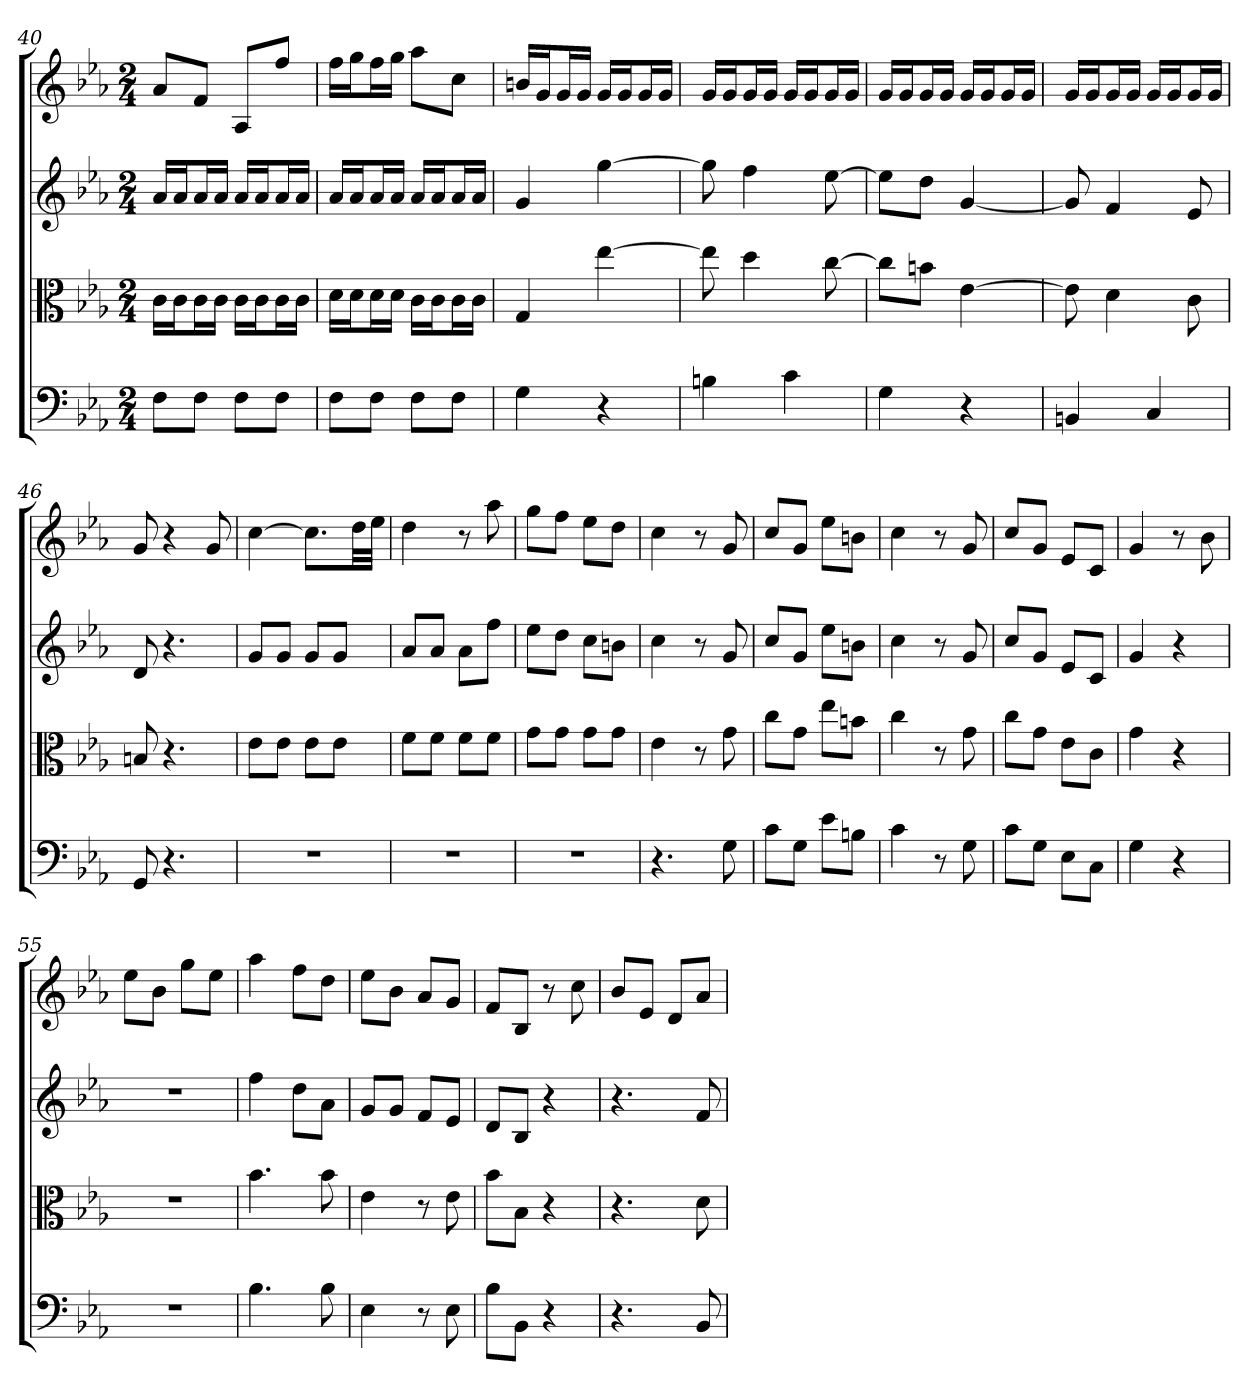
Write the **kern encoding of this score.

**kern	**kern	**kern	**kern
*part4	*part3	*part2	*part1
*staff4	*staff3	*staff2	*staff1
*clefF4	*clefC3	*	*
*k[b-e-a-]	*k[b-e-a-]	*k[b-e-a-]	*k[b-e-a-]
*E-:	*E-:	*E-:	*E-:
*M2/4	*M2/4	*M2/4	*M2/4
=40	=40	=40	=40
8F\L	16c\LL	16a-LL	8a-L
.	16c\J	16a-J	.
8F\J	16c\L	16a-L	8fJ
.	16c\JJ	16a-JJ	.
8F\L	16c\LL	16a-LL	8A-L
.	16c\J	16a-J	.
8F\J	16c\L	16a-L	8ffJ
.	16c\JJ	16a-JJ	.
=41	=41	=41	=41
8F\L	16d\LL	16a-LL	16ffLL
.	16d\J	16a-J	16ggJ
8F\J	16d\L	16a-L	16ffL
.	16d\JJ	16a-JJ	16ggJJ
8F\L	16c\LL	16a-LL	8aa-L
.	16c\J	16a-J	.
8F\J	16c\L	16a-L	8ccJ
.	16c\JJ	16a-JJ	.
=42	=42	=42	=42
4G	4G	4g	16bnLL
.	.	.	16gJ
.	.	.	16gL
.	.	.	16gJJ
4r	[4ee-	[4gg	16gLL
.	.	.	16gJ
.	.	.	16gL
.	.	.	16gJJ
=43	=43	=43	=43
4Bn	8ee-]	8gg]	16gLL
.	.	.	16gJ
.	4dd	4ff	16gL
.	.	.	16gJJ
4c	.	.	16gLL
.	.	.	16gJ
.	[8cc	[8ee-	16gL
.	.	.	16gJJ
=44	=44	=44	=44
4G	8cc\L]	8ee-L]	16gLL
.	.	.	16gJ
.	8bn\J	8ddJ	16gL
.	.	.	16gJJ
4r	[4e-	[4g	16gLL
.	.	.	16gJ
.	.	.	16gL
.	.	.	16gJJ
=45	=45	=45	=45
4BBn	8e-]	8g]	16gLL
.	.	.	16gJ
.	4d	4f	16gL
.	.	.	16gJJ
4C	.	.	16gLL
.	.	.	16gJ
.	8c	8e-	16gL
.	.	.	16gJJ
=46	=46	=46	=46
8GG	8Bn	8d	8g
4.r	4.r	4.r	4r
.	.	.	8g
=47	=47	=47	=47
2r	8e-\L	8gL	[4cc
.	8e-\J	8gJ	.
.	8e-\L	8gL	8.ccL]
.	8e-\J	8gJ	.
.	.	.	32ddLL
.	.	.	32ee-JJJ
=48	=48	=48	=48
2r	8f\L	8a-L	4dd
.	8f\J	8a-J	.
.	8f\L	8a-L	8r
.	8f\J	8ffJ	8aa-
=49	=49	=49	=49
2r	8g\L	8ee-L	8ggL
.	8g\J	8ddJ	8ffJ
.	8g\L	8ccL	8ee-L
.	8g\J	8bnJ	8ddJ
=50	=50	=50	=50
4.r	4e-	4cc	4cc
.	8r	8r	8r
8G	8g	8g	8g
=51	=51	=51	=51
8c\L	8cc\L	8ccL	8ccL
8G\J	8g\J	8gJ	8gJ
8e-\L	8ee-\L	8ee-L	8ee-L
8Bn\J	8bn\J	8bnJ	8bnJ
=52	=52	=52	=52
4c	4cc	4cc	4cc
8r	8r	8r	8r
8G	8g	8g	8g
=53	=53	=53	=53
8c\L	8cc\L	8ccL	8ccL
8G\J	8g\J	8gJ	8gJ
8E-\L	8e-\L	8e-L	8e-L
8C\J	8c\J	8cJ	8cJ
=54	=54	=54	=54
4G	4g	4g	4g
4r	4r	4r	8r
.	.	.	8b-
=55	=55	=55	=55
2r	2r	2r	8ee-L
.	.	.	8b-J
.	.	.	8ggL
.	.	.	8ee-J
=56	=56	=56	=56
4.B-	4.b-	4ff	4aa-
.	.	8ddL	8ffL
8B-	8b-	8a-J	8ddJ
=57	=57	=57	=57
4E-	4e-	8gL	8ee-L
.	.	8gJ	8b-J
8r	8r	8fL	8a-L
8E-	8e-	8e-J	8gJ
=58	=58	=58	=58
8B-\L	8b-\L	8dL	8fL
8BB-\J	8B-\J	8B-J	8B-J
4r	4r	4r	8r
.	.	.	8cc
=59	=59	=59	=59
4.r	4.r	4.r	8b-L
.	.	.	8e-J
.	.	.	8dL
8BB-	8d	8f	8a-J
=	=	=	=
*-	*-	*-	*-
